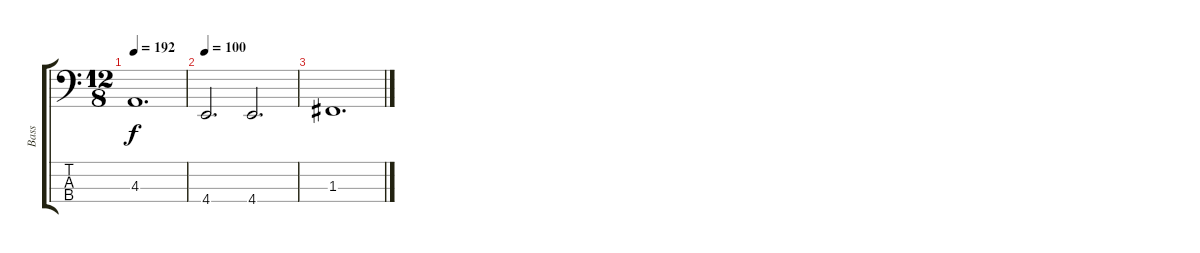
\track ("Bass" "Bass") {instrument electricbasspick}
\staff {score tabs}
\tuning (Eb2 Bb1 F1 C1) {hide}
\ts (12 8)
\tempo 192
\clef f4
\ks c
4.3.1{d dy f} |
\tempo 100
4.4.2{d} 4.4.2{d} |
1.3.1{d}
